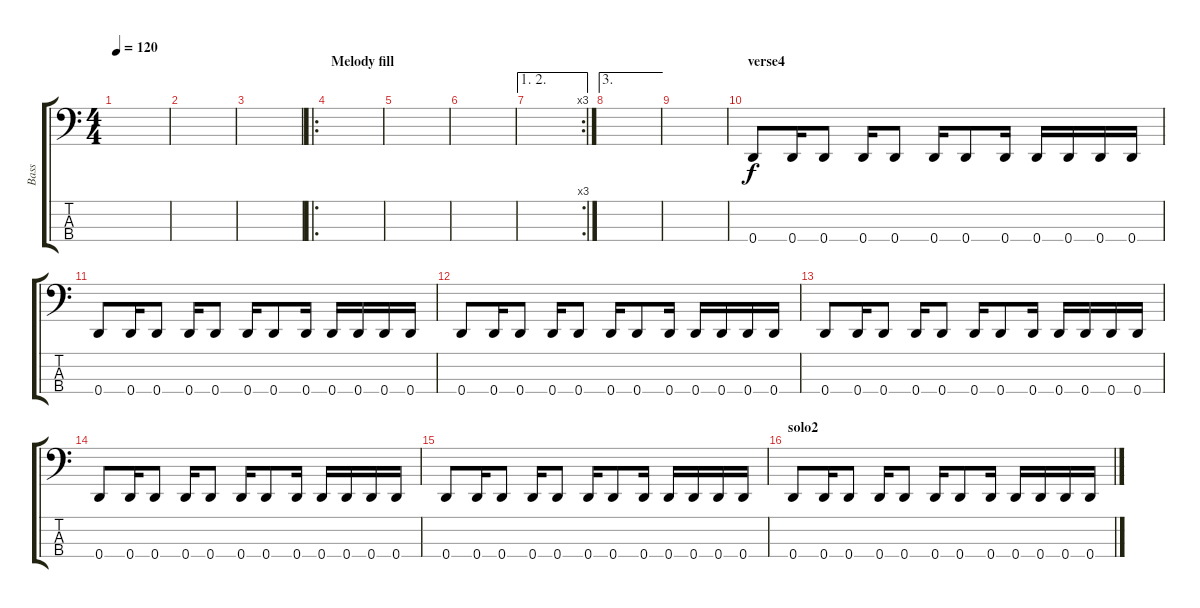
\track ("Bass" "Bass") {instrument electricbasspick}
\staff {score tabs}
\tuning (F2 C2 G1 D1) {hide}
\ts (4 4)
\tempo 120
\clef f4
\ks c
|
|
|
\ro
\section ("" "Melody fill")
|
|
|
\ae (1 2)
\rc 3
|
\ae 3
|
|
\section ("" "verse4")
0.4.8 0.4.16 0.4.8 0.4.16 0.4.8 0.4.16 0.4.8 0.4.16 0.4.16 0.4.16 0.4.16 0.4.16 |
0.4.8 0.4.16 0.4.8 0.4.16 0.4.8 0.4.16 0.4.8 0.4.16 0.4.16 0.4.16 0.4.16 0.4.16 |
0.4.8 0.4.16 0.4.8 0.4.16 0.4.8 0.4.16 0.4.8 0.4.16 0.4.16 0.4.16 0.4.16 0.4.16 |
0.4.8 0.4.16 0.4.8 0.4.16 0.4.8 0.4.16 0.4.8 0.4.16 0.4.16 0.4.16 0.4.16 0.4.16 |
0.4.8 0.4.16 0.4.8 0.4.16 0.4.8 0.4.16 0.4.8 0.4.16 0.4.16 0.4.16 0.4.16 0.4.16 |
0.4.8 0.4.16 0.4.8 0.4.16 0.4.8 0.4.16 0.4.8 0.4.16 0.4.16 0.4.16 0.4.16 0.4.16 |
\section ("" "solo2")
0.4.8 0.4.16 0.4.8 0.4.16 0.4.8 0.4.16 0.4.8 0.4.16 0.4.16 0.4.16 0.4.16 0.4.16
